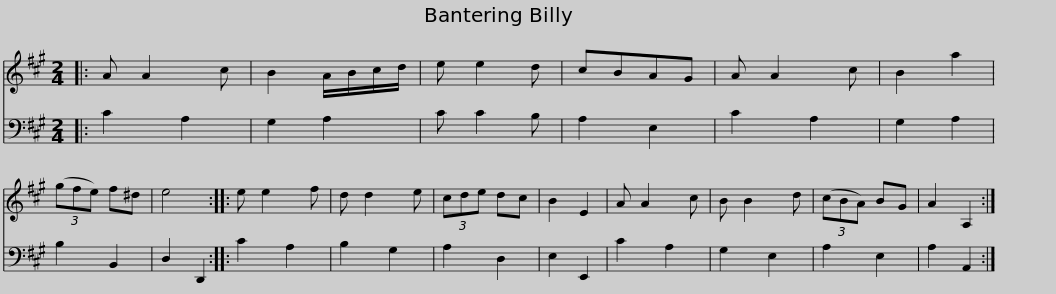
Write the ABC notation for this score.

X:1
%%score 1 2
L:1/8
M:2/4
I:linebreak $
K:A
V:1 treble
V:2 bass
V:1
|: A A2 c | B2 A/B/c/d/ | e e2 d | cBAG | A A2 c | %5
 B2 a2 | (3(gfe) f^d | e4 :: e e2 f | d d2 e |$ %10
 (3cde dc | B2 E2 | A A2 c | B B2 d | (3(cBA) BG | %15
 A2 A,2 :| %16
V:2
|: C2 A,2 | G,2 A,2 | C C2 B, | A,2 E,2 | C2 A,2 | %5
 G,2 A,2 | B,2 B,,2 | D,2 D,,2 :: C2 A,2 | B,2 G,2 |$ %10
 A,2 D,2 | E,2 E,,2 | C2 A,2 | G,2 E,2 | A,2 E,2 | %15
 A,2 A,,2 :| %16
